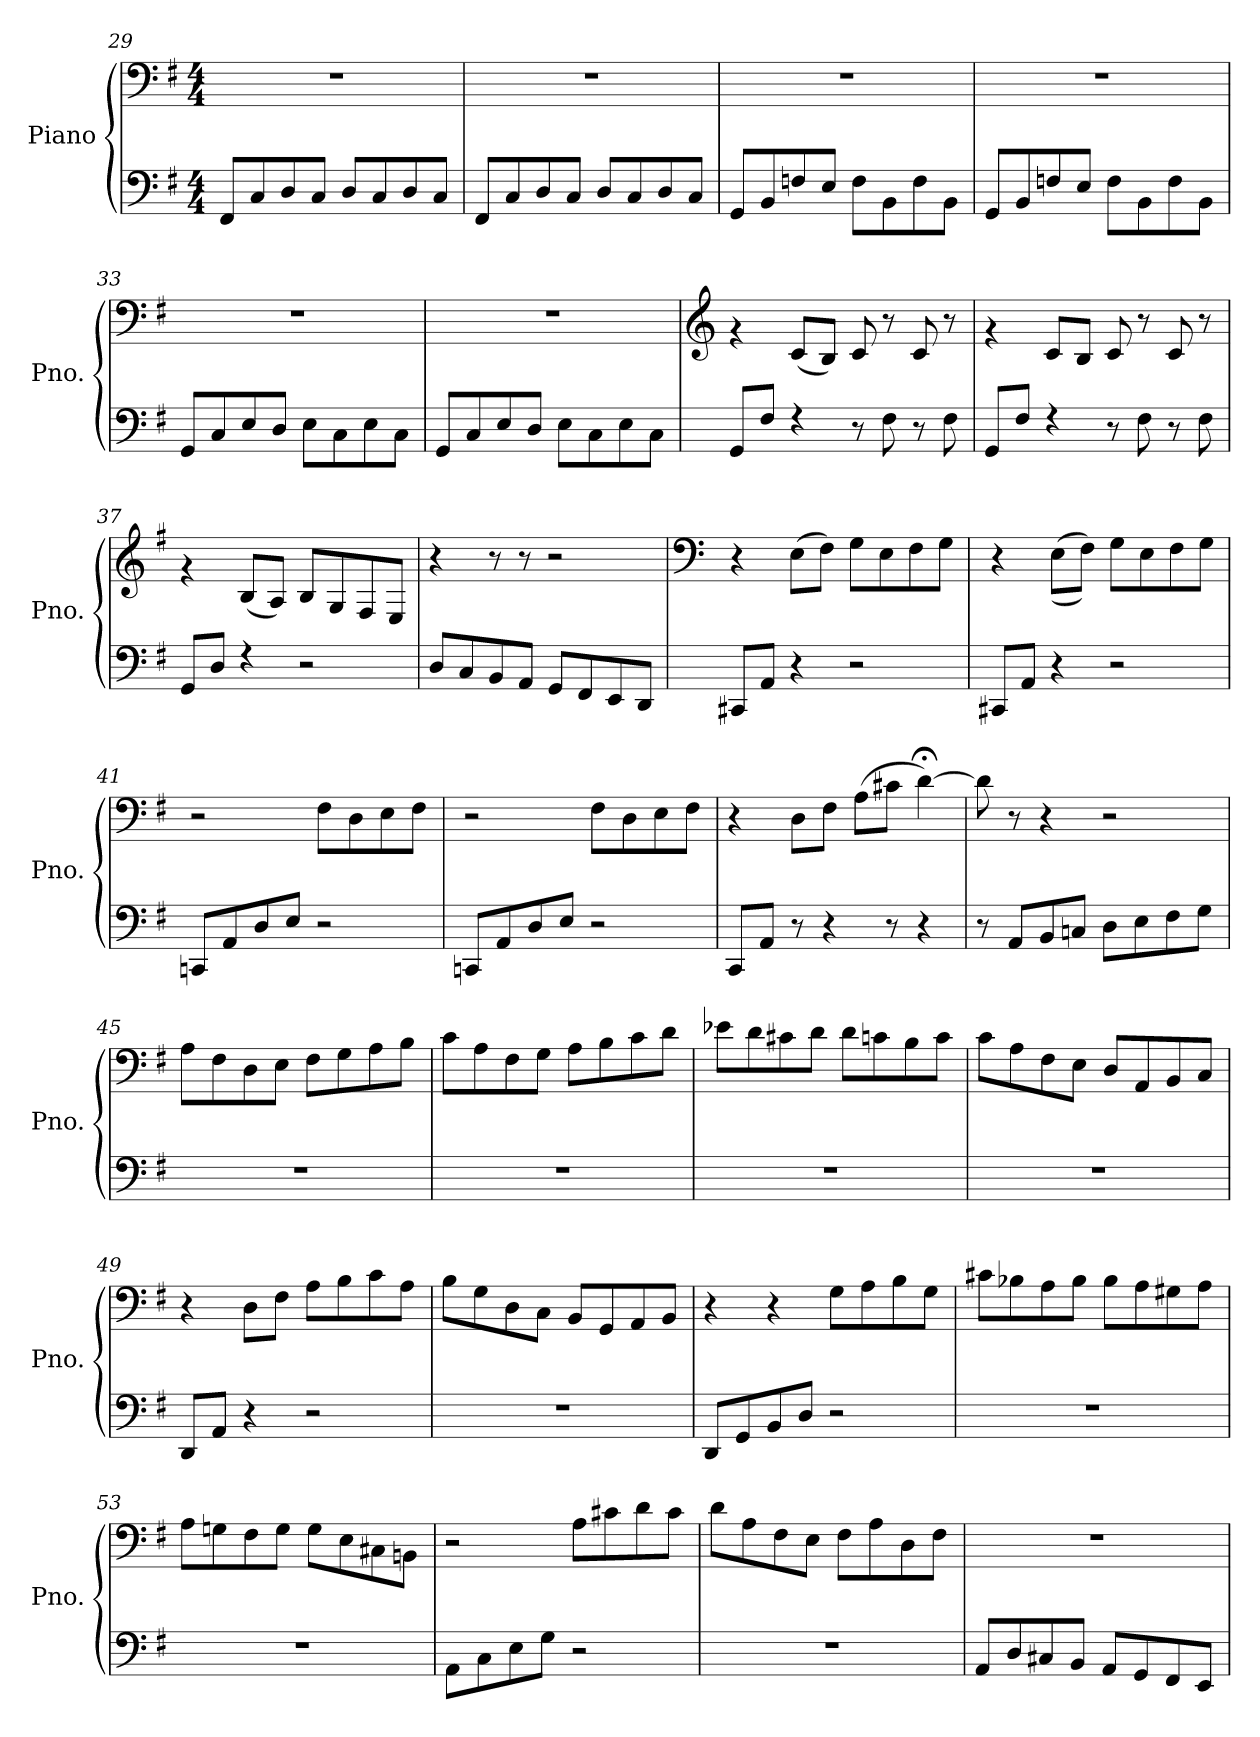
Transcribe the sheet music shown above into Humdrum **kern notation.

**kern	**kern
*part1	*part1
*staff2	*staff1
*I"Piano	*
*I'Pno.	*
!!LO:LB:g=z
*clefF4	*clefF4
*k[f#]	*k[f#]
*M4/4	*M4/4
=29	=29
8FF#/L	1r
8C/	.
8D/	.
8C/J	.
8D/L	.
8C/	.
8D/	.
8C/J	.
=30	=30
8FF#/L	1r
8C/	.
8D/	.
8C/J	.
8D/L	.
8C/	.
8D/	.
8C/J	.
=31	=31
8GG/L	1r
8BB/	.
8Fn/	.
8E/J	.
8F\L	.
8BB\	.
8F\	.
8BB\J	.
=32	=32
8GG/L	1r
8BB/	.
8Fn/	.
8E/J	.
8F\L	.
8BB\	.
8F\	.
8BB\J	.
=33	=33
8GG/L	1r
8C/	.
8E/	.
8D/J	.
8E\L	.
8C\	.
8E\	.
8C\J	.
!!LO:LB:g=z
=34	=34
8GG/L	1r
8C/	.
8E/	.
8D/J	.
8E\L	.
8C\	.
8E\	.
8C\J	.
=35	=35
*	*clefG2
8GG/L	4rg
8F#/J	.
4rF	(8c/L
.	8B/J)
8r	8c/
8F#\	8r
8r	8c/
8F#\	8r
=36	=36
8GG/L	4rg
8F#/J	.
4rF	8c/L
.	8B/J
8r	8c/
8F#\	8r
8r	8c/
8F#\	8r
=37	=37
8GG/L	4rg
8D/J	.
4rF	(8B/L
.	8A/J)
2r	8B/L
.	8G/
.	8F#/
.	8E/J
!!LO:LB:g=z
=38	=38
8D/L	4r
8C/	.
8BB/	8r
8AA/J	8r
8GG/L	2r
8FF#/	.
8EE/	.
8DD/J	.
=39	=39
*	*clefF4
8CC#X/L	4r
8AA/J	.
4r	(8E\L
.	8F#\J)
2r	8G\L
.	8E\
.	8F#\
.	8G\J
=40	=40
8CC#X/L	4r
8AA/J	.
4r	((8E\L
.	8F#\J))
2r	8G\L
.	8E\
.	8F#\
.	8G\J
=41	=41
8CCn/L	2r
8AA/	.
8D/	.
8E/J	.
2r	8F#\L
.	8D\
.	8E\
.	8F#\J
=42	=42
8CCn/L	2r
8AA/	.
8D/	.
8E/J	.
2r	8F#\L
.	8D\
.	8E\
.	8F#\J
!!LO:LB:g=z
=43	=43
8CC/L	4r
8AA/J	.
8r	8D\L
4r	8F#\J
.	(8A\L
8r	8c#X\J
4r	[4d;<\)
=44	=44
8r	8d\]
8AA/L	8r
8BB/	4r
8Cn/J	.
8D\L	2r
8E\	.
8F#\	.
8G\J	.
=45	=45
1r	8A\L
.	8F#\
.	8D\
.	8E\J
.	8F#\L
.	8G\
.	8A\
.	8B\J
=46	=46
1r	8c\L
.	8A\
.	8F#\
.	8G\J
.	8A\L
.	8B\
.	8c\
.	8d\J
=47	=47
1r	8e-X\L
.	8d\
.	8c#X\
.	8d\J
.	8d\L
.	8cn\
.	8B\
.	8c\J
!!LO:PB:g=z
=48	=48
1r	8c\L
.	8A\
.	8F#\
.	8E\J
.	8D/L
.	8AA/
.	8BB/
.	8C/J
=49	=49
8DD/L	4r
8AA/J	.
4r	8D\L
.	8F#\J
2r	8A\L
.	8B\
.	8c\
.	8A\J
=50	=50
1r	8B\L
.	8G\
.	8D\
.	8C\J
.	8BB/L
.	8GG/
.	8AA/
.	8BB/J
=51	=51
8DD/L	4r
8GG/	.
8BB/	4r
8D/J	.
2r	8G\L
.	8A\
.	8B\
.	8G\J
=52	=52
1r	8c#X\L
.	8B-X\
.	8A\
.	8B-\J
.	8B-\L
.	8A\
.	8G#X\
.	8A\J
!!LO:LB:g=z
=53	=53
1r	8A\L
.	8Gn\
.	8F#\
.	8G\J
.	8G\L
.	8E\
.	8C#X\
.	8BBn\J
=54	=54
8AA\L	2r
8C\	.
8E\	.
8G\J	.
2r	8A\L
.	8c#X\
.	8d\
.	8c#\J
=55	=55
1r	8d\L
.	8A\
.	8F#\
.	8E\J
.	8F#\L
.	8A\
.	8D\
.	8F#\J
=56	=56
8AA/L	1r
8D/	.
8C#X/	.
8BB/J	.
8AA/L	.
8GG/	.
8FF#/	.
8EE/J	.
=	=
*-	*-
